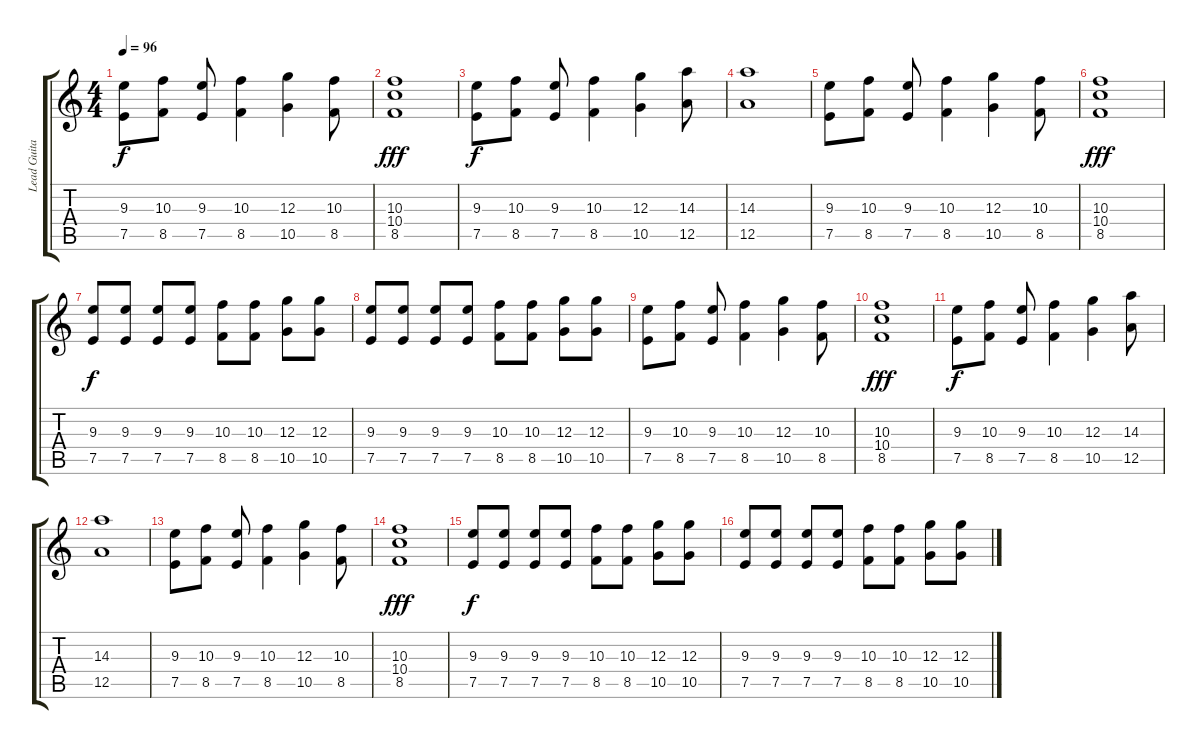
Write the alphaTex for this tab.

\track ("Lead Guitar" "Lead Guita") {instrument distortionguitar}
\staff {score tabs}
\tuning (E4 B3 G3 D3 A2 E2) {hide}
\ts (4 4)
\tempo 96
\clef g2
\ks c
(9.3 7.5).8{dy f} (10.3 8.5).8 (9.3 7.5).8 (10.3 8.5).4 (12.3 10.5).4 (10.3 8.5).8 |
(10.3 10.4 8.5).1{dy fff} |
(9.3 7.5).8{dy f} (10.3 8.5).8 (9.3 7.5).8 (10.3 8.5).4 (12.3 10.5).4 (14.3 12.5).8 |
(14.3 12.5).1 |
(9.3 7.5).8 (10.3 8.5).8 (9.3 7.5).8 (10.3 8.5).4 (12.3 10.5).4 (10.3 8.5).8 |
(10.3 10.4 8.5).1{dy fff} |
(9.3 7.5).8{dy f} (9.3 7.5).8 (9.3 7.5).8 (9.3 7.5).8 (10.3 8.5).8 (10.3 8.5).8 (12.3 10.5).8 (12.3 10.5).8 |
(9.3 7.5).8 (9.3 7.5).8 (9.3 7.5).8 (9.3 7.5).8 (10.3 8.5).8 (10.3 8.5).8 (12.3 10.5).8 (12.3 10.5).8 |
(9.3 7.5).8 (10.3 8.5).8 (9.3 7.5).8 (10.3 8.5).4 (12.3 10.5).4 (10.3 8.5).8 |
(10.3 10.4 8.5).1{dy fff} |
(9.3 7.5).8{dy f} (10.3 8.5).8 (9.3 7.5).8 (10.3 8.5).4 (12.3 10.5).4 (14.3 12.5).8 |
(14.3 12.5).1 |
(9.3 7.5).8 (10.3 8.5).8 (9.3 7.5).8 (10.3 8.5).4 (12.3 10.5).4 (10.3 8.5).8 |
(10.3 10.4 8.5).1{dy fff} |
(9.3 7.5).8{dy f} (9.3 7.5).8 (9.3 7.5).8 (9.3 7.5).8 (10.3 8.5).8 (10.3 8.5).8 (12.3 10.5).8 (12.3 10.5).8 |
(9.3 7.5).8 (9.3 7.5).8 (9.3 7.5).8 (9.3 7.5).8 (10.3 8.5).8 (10.3 8.5).8 (12.3 10.5).8 (12.3 10.5).8
